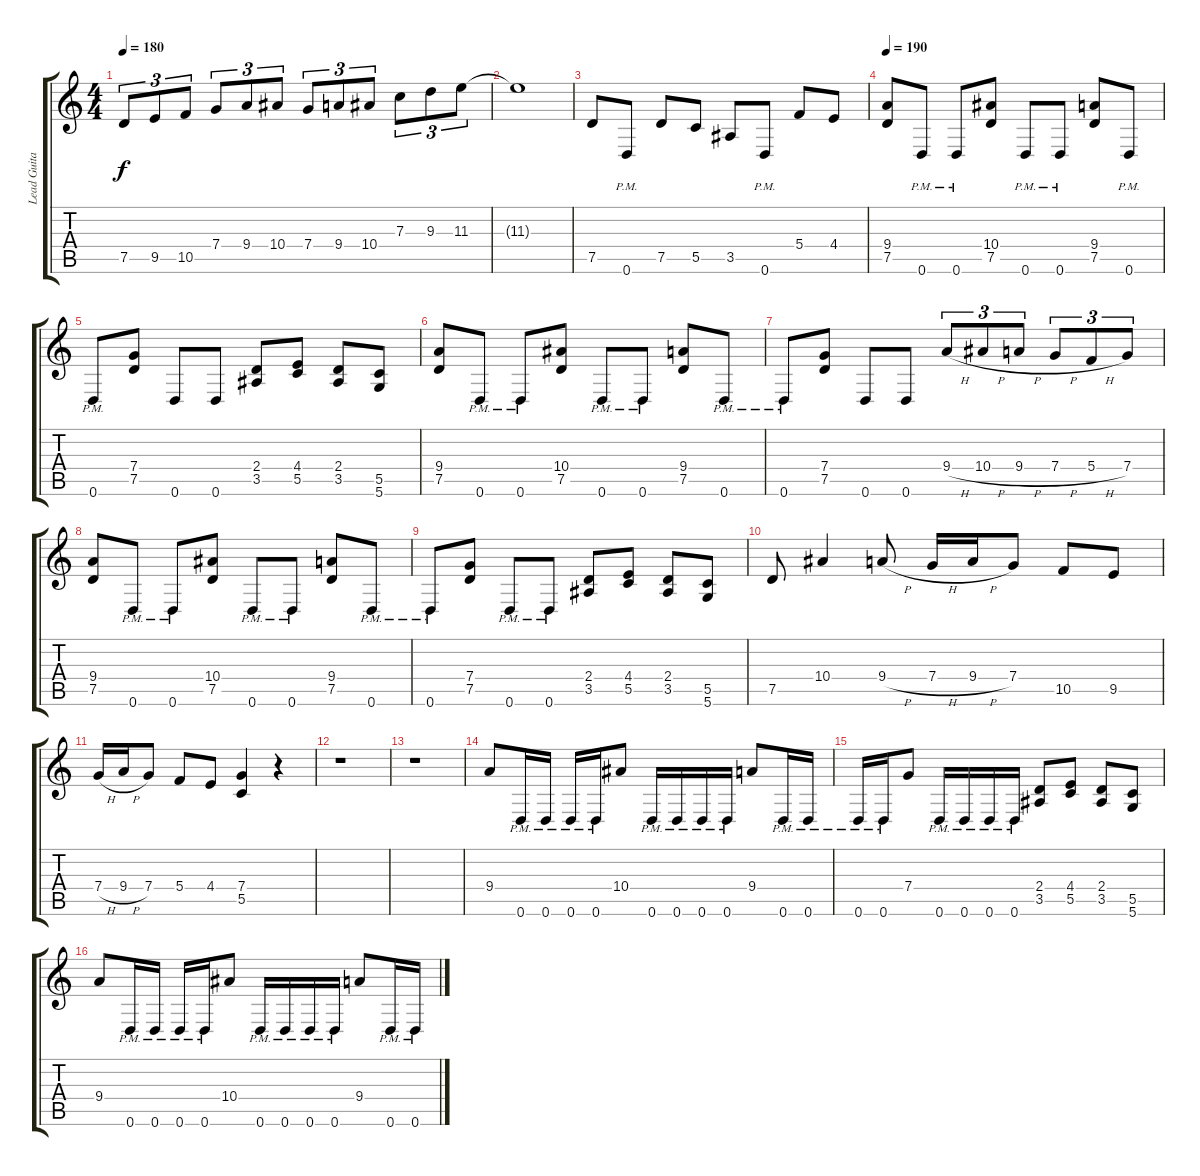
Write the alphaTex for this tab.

\track ("Lead Guitar" "Lead Guita") {instrument distortionguitar}
\staff {score tabs}
\tuning (D4 A3 F3 C3 G2 D2) {hide}
\ts (4 4)
\tempo 180
\clef g2
\ks c
7.5.8{tu (3 2) dy f} 9.5.8{tu (3 2)} 10.5.8{tu (3 2)} 7.4.8{tu (3 2)} 9.4.8{tu (3 2)} 10.4.8{tu (3 2)} 7.4.8{tu (3 2)} 9.4.8{tu (3 2)} 10.4.8{tu (3 2)} 7.3.8{tu (3 2)} 9.3.8{tu (3 2)} 11.3.8{tu (3 2)} |
11.3{t}.1 |
7.5.8 0.6{pm}.8 7.5.8 5.5.8 3.5.8 0.6{pm}.8 5.4.8 4.4.8 |
\tempo 190
(9.4 7.5).8 0.6{pm}.8 0.6{pm}.8 (10.4 7.5).8 0.6{pm}.8 0.6{pm}.8 (9.4 7.5).8 0.6{pm}.8 |
0.6{pm}.8 (7.4 7.5).8 0.6.8 0.6.8 (2.4 3.5).8 (4.4 5.5).8 (2.4 3.5).8 (5.5 5.6).8 |
(9.4 7.5).8 0.6{pm}.8 0.6{pm}.8 (10.4 7.5).8 0.6{pm}.8 0.6{pm}.8 (9.4 7.5).8 0.6{pm}.8 |
0.6{pm}.8 (7.4 7.5).8 0.6.8 0.6.8 9.4{h}.8{tu (3 2)} 10.4{h}.8{tu (3 2)} 9.4{h}.8{tu (3 2)} 7.4{h}.8{tu (3 2)} 5.4{h}.8{tu (3 2)} 7.4.8{tu (3 2)} |
(9.4 7.5).8 0.6{pm}.8 0.6{pm}.8 (10.4 7.5).8 0.6{pm}.8 0.6{pm}.8 (9.4 7.5).8 0.6{pm}.8 |
0.6{pm}.8 (7.4 7.5).8 0.6{pm}.8 0.6{pm}.8 (2.4 3.5).8 (4.4 5.5).8 (2.4 3.5).8 (5.5 5.6).8 |
7.5.8 10.4.4 9.4{h}.8 7.4{h}.16 9.4{h}.16 7.4.8 10.5.8 9.5.8 |
7.4{h}.16 9.4{h}.16 7.4.8 5.4.8 4.4.8 (7.4 5.5).4 r.4 |
r.1 |
r.1 |
9.4.8 0.6{pm}.16 0.6{pm}.16 0.6{pm}.16 0.6{pm}.16 10.4.8 0.6{pm}.16 0.6{pm}.16 0.6{pm}.16 0.6{pm}.16 9.4.8 0.6{pm}.16 0.6{pm}.16 |
0.6{pm}.16 0.6{pm}.16 7.4.8 0.6{pm}.16 0.6{pm}.16 0.6{pm}.16 0.6{pm}.16 (2.4 3.5).8 (4.4 5.5).8 (2.4 3.5).8 (5.5 5.6).8 |
9.4.8 0.6{pm}.16 0.6{pm}.16 0.6{pm}.16 0.6{pm}.16 10.4.8 0.6{pm}.16 0.6{pm}.16 0.6{pm}.16 0.6{pm}.16 9.4.8 0.6{pm}.16 0.6{pm}.16
